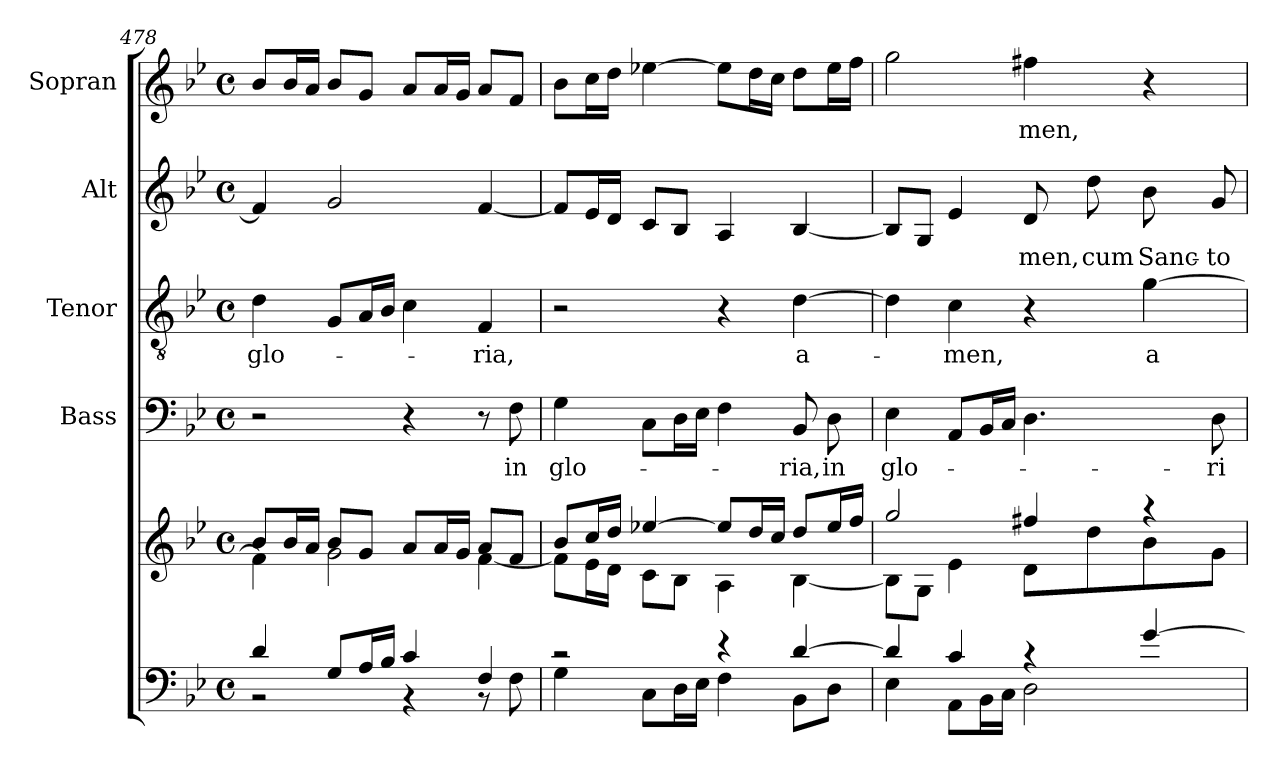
**kern	**kern	**kern	**text	**kern	**text	**kern	**text	**kern	**text
*part5	*part5	*part4	*part4	*part3	*part3	*part2	*part2	*part1	*part1
*staff6	*staff5	*staff4	*staff4	*staff3	*staff3	*staff2	*staff2	*staff1	*staff1
*	*	*I"Bass	*	*I"Tenor	*	*I"Alt	*	*I"Sopran	*
*	*	*I'B.	*	*I'T.	*	*I'A.	*	*I'S.	*
!!LO:LB:g=z
*clefF4	*clefG2	*clefF4	*	*clefGv2	*	*clefG2	*	*clefG2	*
*k[b-e-]	*k[b-e-]	*k[b-e-]	*	*k[b-e-]	*	*k[b-e-]	*	*k[b-e-]	*
*B-:	*B-:	*B-:	*	*B-:	*	*B-:	*	*B-:	*
*M4/4	*M4/4	*M4/4	*	*M4/4	*	*M4/4	*	*M4/4	*
*met(c)	*met(c)	*met(c)	*	*met(c)	*	*met(c)	*	*met(c)	*
=478	=478	=478	=478	=478	=478	=478	=478	=478	=478
*^	*^	*	*	*	*	*	*	*	*
!	!	!	!	!	!	!	!LO:LY:b	!	!	!	!
4d/	2rBB	8b-/L	4f\]	2r	.	4d\	glo-	4f/]	.	8b-/L	.
.	.	16b-/L	.	.	.	.	.	.	.	16b-/L	.
.	.	16a/JJ	.	.	.	.	.	.	.	16a/JJ	.
8G/L	.	8b-/L	2g\	.	.	8G/L	.	2g/	.	8b-/L	.
16A/L	.	8g/J	.	.	.	16A/L	.	.	.	8g/J	.
16B-/JJ	.	.	.	.	.	16B-/JJ	.	.	.	.	.
4c/	4rAA	8a/L	.	4r	.	4c\	.	.	.	8a/L	.
.	.	16a/L	.	.	.	.	.	.	.	16a/L	.
.	.	16g/JJ	.	.	.	.	.	.	.	16g/JJ	.
!	!	!	!	!	!	!	!LO:LY:b	!	!	!	!
4F/	8rAA	8a/L	[<4f\	8r	.	4F/	-ria,	[4f/	.	8a/L	.
!	!	!	!	!	!LO:LY:b	!	!	!	!	!	!
.	8F\	8f/J	.	8F\	in	.	.	.	.	8f/J	.
=479	=479	=479	=479	=479	=479	=479	=479	=479	=479	=479	=479
!	!	!	!	!	!LO:LY:b	!	!	!	!	!	!
2rc	4G\	8b-/L	8f\L]	4G\	glo-	2r	.	8f/L]	.	8b-\L	.
.	.	16cc/L	16e-\L	.	.	.	.	16e-/L	.	16cc\L	.
.	.	16dd/JJ	16d\JJ	.	.	.	.	16d/JJ	.	16dd\JJ	.
.	8C\L	[>4ee-X/	8c\L	8C\L	.	.	.	8c/L	.	[4ee-X\	.
.	16D\L	.	8B-\J	16D\L	.	.	.	8B-/J	.	.	.
.	16E-\JJ	.	.	16E-\JJ	.	.	.	.	.	.	.
4rd	4F\	8ee-/L]	4A\	4F\	.	4r	.	4A/	.	8ee-\L]	.
.	.	16dd/L	.	.	.	.	.	.	.	16dd\L	.
.	.	16cc/JJ	.	.	.	.	.	.	.	16cc\JJ	.
!	!	!	!	!	!LO:LY:b	!	!LO:LY:b	!	!	!	!
[>4d/	8BB-\L	8dd/L	[<4B-\	8BB-/	-ria,	[4d\	a-	[4B-/	.	8dd\L	.
!	!	!	!	!	!LO:LY:b	!	!	!	!	!	!
.	8D\J	16ee-/L	.	8D\	in	.	.	.	.	16ee-\L	.
.	.	16ff/JJ	.	.	.	.	.	.	.	16ff\JJ	.
=480	=480	=480	=480	=480	=480	=480	=480	=480	=480	=480	=480
!	!	!	!	!	!LO:LY:b	!	!	!	!	!	!
4d/]	4E-\	2gg/	8B-\L]	4E-\	glo-	4d\]	.	8B-/L]	.	2gg\	.
.	.	.	8G\J	.	.	.	.	8G/J	.	.	.
!	!	!	!	!	!	!	!LO:LY:b	!	!	!	!
4c/	8AA\L	.	4e-\	8AA/L	.	4c\	-men,	4e-/	.	.	.
.	16BB-\L	.	.	16BB-/L	.	.	.	.	.	.	.
.	16C\JJ	.	.	16C/JJ	.	.	.	.	.	.	.
!	!	!	!	!	!	!	!	!	!LO:LY:b	!	!LO:LY:b
4rc	2D\	4ff#X/	8d\L	4.D\	.	4r	.	8d/	-men,	4ff#X\	-men,
!	!	!	!	!	!	!	!	!	!LO:LY:b	!	!
.	.	.	8dd\	.	.	.	.	8dd\	cum	.	.
!	!	!	!	!	!	!	!LO:LY:b	!	!LO:LY:b	!	!
[>4g/	.	4rgg	8b-\	.	.	[4g\	a-	8b-\	Sanc-	4r	.
!	!	!	!	!	!LO:LY:b	!	!	!	!LO:LY:b	!	!
.	.	.	8g\J	8D\	-ri-	.	.	8g/	-to	.	.
*v	*v	*	*	*	*	*	*	*	*	*	*
*	*v	*v	*	*	*	*	*	*	*	*
=	=	=	=	=	=	=	=	=	=
*-	*-	*-	*-	*-	*-	*-	*-	*-	*-
